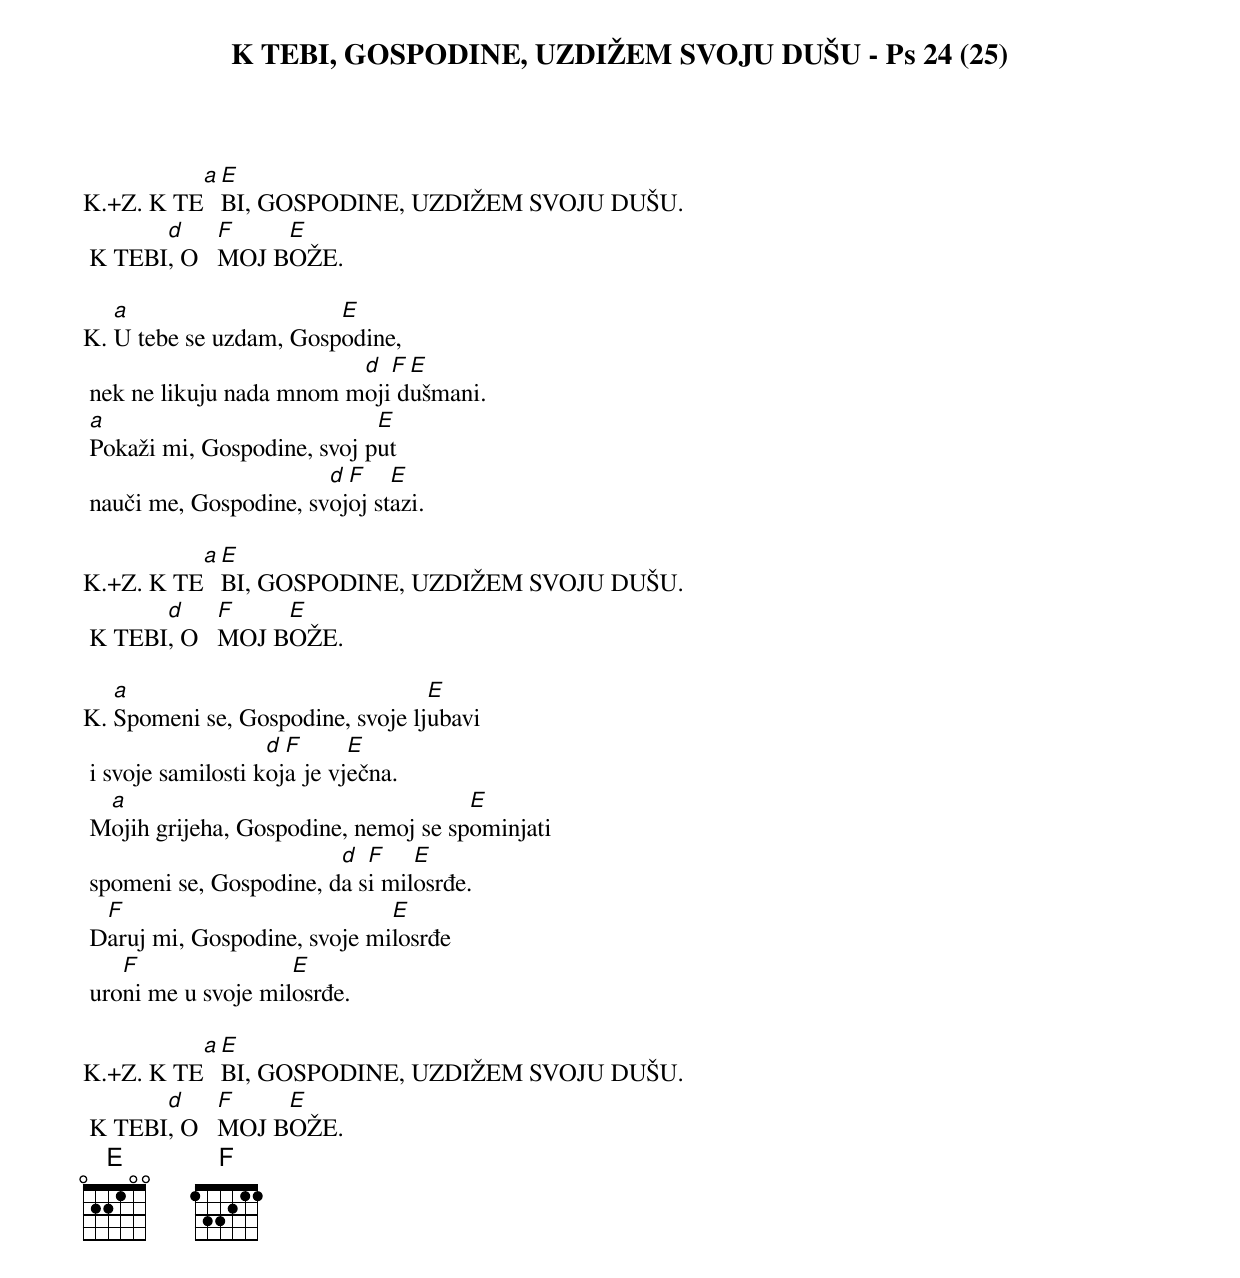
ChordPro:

{title: K TEBI, GOSPODINE, UZDIŽEM SVOJU DUŠU - Ps 24 (25)}

K.+Z.	K TE[a][E]BI, GOSPODINE, UZDIŽEM SVOJU DUŠU.
	K TEBI[d], O   [F]MOJ B[E]OŽE.

K.	[a]U tebe se uzdam, Gosp[E]odine,
	nek ne likuju nada mnom m[d]oji[F] d[E]ušmani.
	[a]Pokaži mi, Gospodine, svoj p[E]ut
	nauči me, Gospodine, sv[d]oj[F]oj st[E]azi.

K.+Z.	K TE[a][E]BI, GOSPODINE, UZDIŽEM SVOJU DUŠU.
	K TEBI[d], O   [F]MOJ B[E]OŽE.

K.	[a]Spomeni se, Gospodine, svoje lj[E]ubavi
	i svoje samilosti k[d]oj[F]a je vj[E]ečna.
	M[a]ojih grijeha, Gospodine, nemoj se sp[E]ominjati
	spomeni se, Gospodine, d[d]a s[F]i mil[E]osrđe.
	D[F]aruj mi, Gospodine, svoje mi[E]losrđe
	uro[F]ni me u svoje mil[E]osrđe.

K.+Z.	K TE[a][E]BI, GOSPODINE, UZDIŽEM SVOJU DUŠU.
	K TEBI[d], O   [F]MOJ B[E]OŽE.
